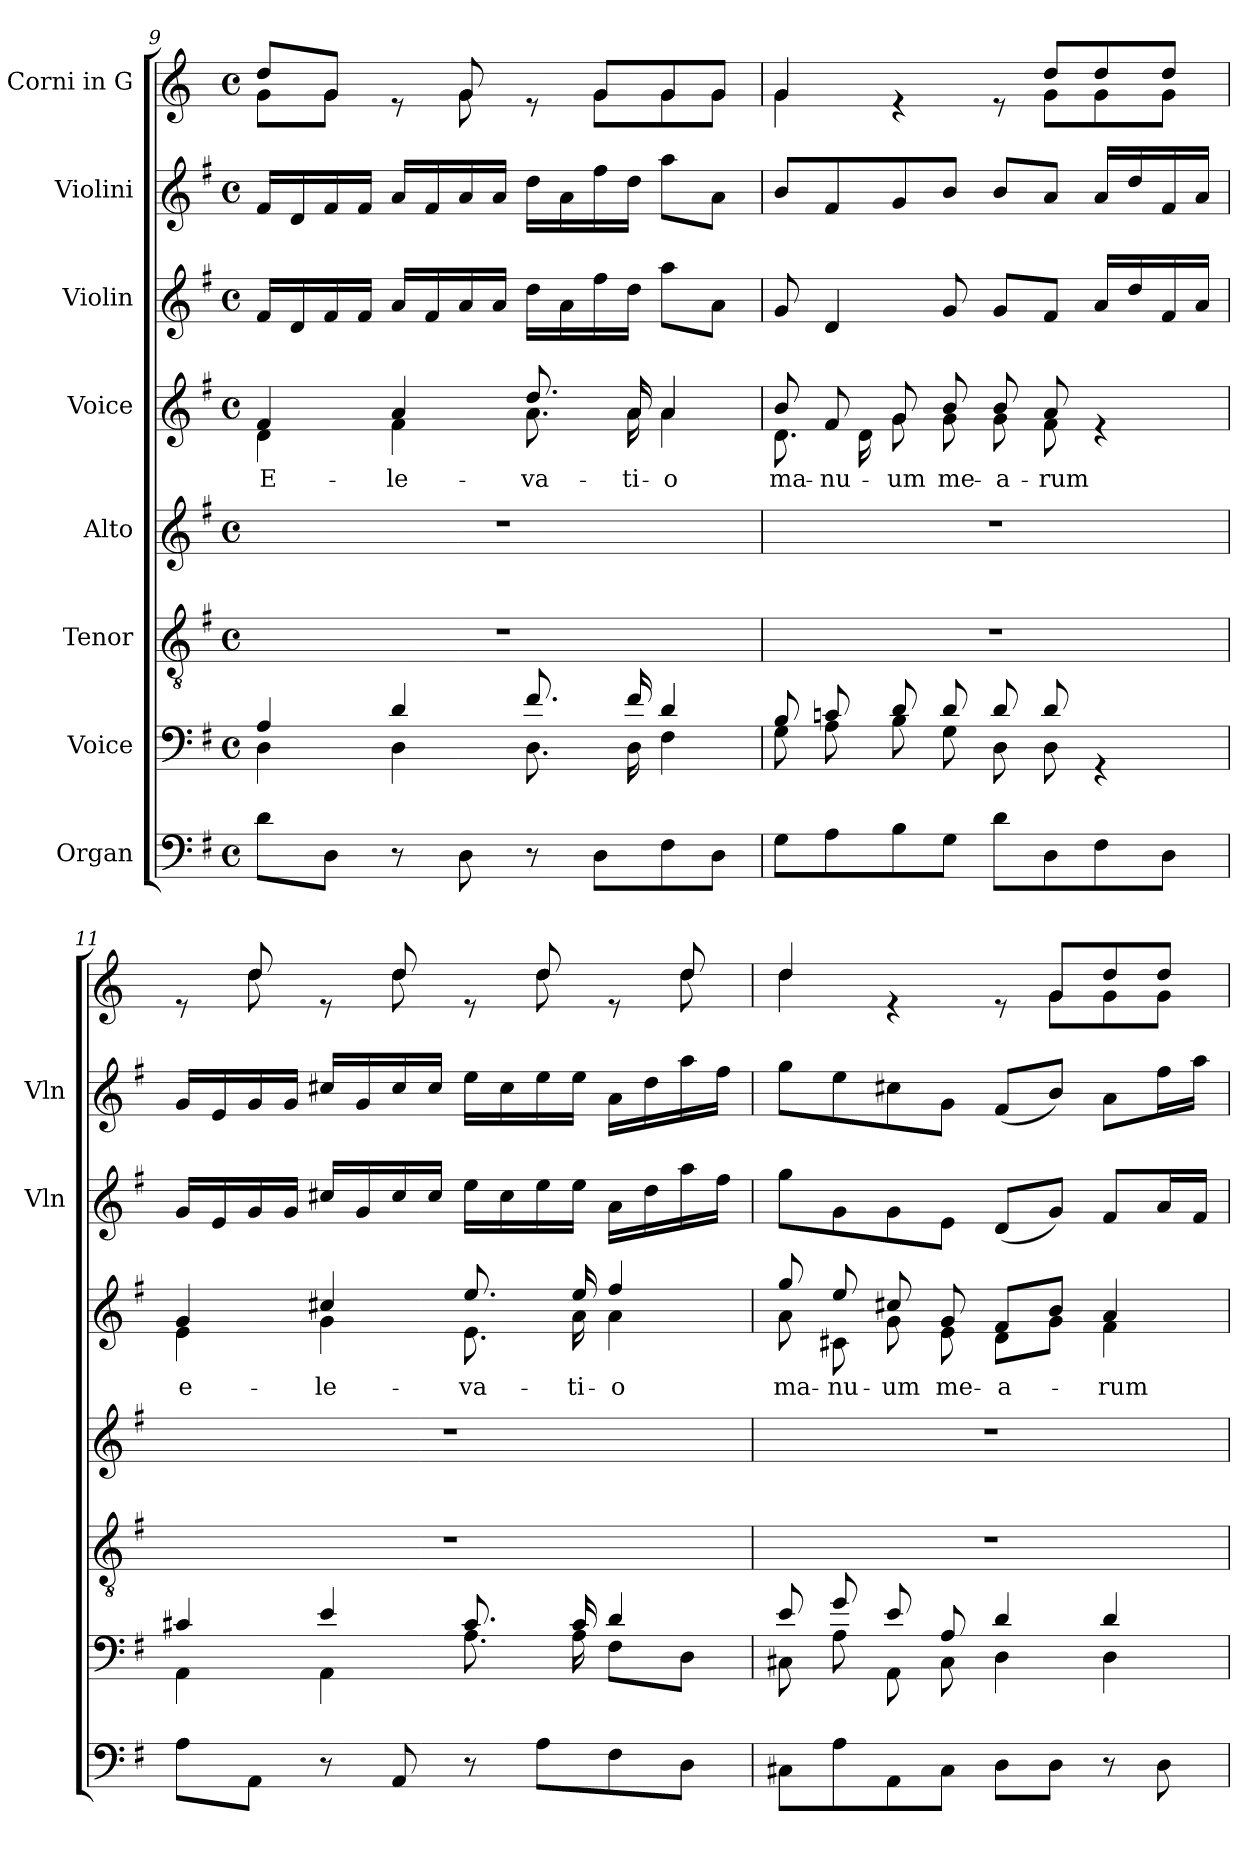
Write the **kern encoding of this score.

**kern	**kern	**kern	**kern	**kern	**text	**kern	**kern	**kern
*part8	*part7	*part6	*part5	*part4	*part4	*part3	*part2	*part1
*staff8	*staff7	*staff6	*staff5	*staff4	*staff4	*staff3	*staff2	*staff1
*I"Organ	*I"Voice	*I"Tenor	*I"Alto	*I"Voice	*	*I"Violin	*I"Violini	*I"Corni in G
*	*	*	*	*	*	*I'Vln	*I'Vln	*
*clefF4	*clefF4	*clefGv2	*clefG2	*clefG2	*	*clefG2	*clefG2	*clefG2
*	*	*	*	*	*	*	*	*ITrd3c5
*k[f#]	*k[f#]	*k[f#]	*k[f#]	*k[f#]	*	*k[f#]	*k[f#]	*k[f#]
*M4/4	*M4/4	*M4/4	*M4/4	*M4/4	*	*M4/4	*M4/4	*M4/4
*met(c)	*met(c)	*met(c)	*met(c)	*met(c)	*	*met(c)	*met(c)	*met(c)
=9	=9	=9	=9	=9	=9	=9	=9	=9
*	*^	*	*	*	*	*	*	*
!	!	!	!	!	!	!LO:LY:b	!	!	!
*	*	*	*	*	*^	*	*	*	*^
8d\L	4A/	4D\	1r	1r	4f#/	4d\	E-	16f#/LL	16f#/LL	8a/L	8d\L
.	.	.	.	.	.	.	.	16d/	16d/	.	.
8D\J	.	.	.	.	.	.	.	16f#/	16f#/	8d/J	8d\J
.	.	.	.	.	.	.	.	16f#/JJ	16f#/JJ	.	.
!	!	!	!	!	!	!	!LO:LY:b	!	!	!	!
8r	4d/	4D\	.	.	4a/	4f#\	-le-	16a/LL	16a/LL	8re	8ryy
.	.	.	.	.	.	.	.	16f#/	16f#/	.	.
8D\	.	.	.	.	.	.	.	16a/	16a/	8d/	8d\
.	.	.	.	.	.	.	.	16a/JJ	16a/JJ	.	.
!	!	!	!	!	!	!	!LO:LY:b	!	!	!	!
8r	8.f#/	8.D\	.	.	8.dd/	8.a\	-va-	16dd\LL	16dd\LL	8re	8ryy
.	.	.	.	.	.	.	.	16a\	16a\	.	.
8D\L	.	.	.	.	.	.	.	16ff#\	16ff#\	8d/L	8d\L
!	!	!	!	!	!	!	!LO:LY:b	!	!	!	!
.	16f#/	16D\	.	.	16a/	16a\	-ti-	16dd\JJ	16dd\JJ	.	.
!	!	!	!	!	!	!	!LO:LY:b	!	!	!	!
8F#\	4d/	4F#\	.	.	4a/	4a\	-o	8aa\L	8aa\L	8d/	8d\
8D\J	.	.	.	.	.	.	.	8a\J	8a\J	8d/J	8d\J
=10	=10	=10	=10	=10	=10	=10	=10	=10	=10	=10	=10
!	!	!	!	!	!	!	!LO:LY:b	!	!	!	!
8G\L	8B/	8G\	1r	1r	8b/	8.d\	ma-	8g/	8b/L	4d/	4d\
!	!	!	!	!	!	!	!LO:LY:b	!	!	!	!
8A\	8cn/	8A\	.	.	8f#/	.	-nu-	4d/	8f#/	.	.
.	.	.	.	.	.	16d\	.	.	.	.	.
!	!	!	!	!	!	!	!LO:LY:b	!	!	!	!
8B\	8d/	8B\	.	.	8g/	8g\	-um	.	8g/	4re	4.ryy
!	!	!	!	!	!	!	!LO:LY:b	!	!	!	!
8G\J	8d/	8G\	.	.	8b/	8g\	me-	8g/	8b/J	.	.
!	!	!	!	!	!	!	!LO:LY:b	!	!	!	!
8d\L	8d/	8D\	.	.	8b/	8g\	-a-	8g/L	8b/L	8re	.
!	!	!	!	!	!	!	!LO:LY:b	!	!	!	!
8D\	8d/	8D\	.	.	8a/	8f#\	-rum	8f#/J	8a/J	8a/L	8d\L
8F#\	4rGG	4ryy	.	.	4re	4ryy	.	16a/LL	16a/LL	8a/	8d\
.	.	.	.	.	.	.	.	16dd/	16dd/	.	.
8D\J	.	.	.	.	.	.	.	16f#/	16f#/	8a/J	8d\J
.	.	.	.	.	.	.	.	16a/JJ	16a/JJ	.	.
!!LO:LB:g=z	!!
=11	=11	=11	=11	=11	=11	=11	=11	=11	=11	=11	=11
!	!	!	!	!	!	!	!LO:LY:b	!	!	!	!
8A\L	4c#X/	4AA\	1r	1r	4g/	4e\	e-	16g/LL	16g/LL	8re	8ryy
.	.	.	.	.	.	.	.	16e/	16e/	.	.
8AA\J	.	.	.	.	.	.	.	16g/	16g/	8a/	8a\
.	.	.	.	.	.	.	.	16g/JJ	16g/JJ	.	.
!	!	!	!	!	!	!	!LO:LY:b	!	!	!	!
8r	4e/	4AA\	.	.	4cc#X/	4g\	-le-	16cc#X/LL	16cc#X/LL	8re	8ryy
.	.	.	.	.	.	.	.	16g/	16g/	.	.
8AA/	.	.	.	.	.	.	.	16cc#/	16cc#/	8a/	8a\
.	.	.	.	.	.	.	.	16cc#/JJ	16cc#/JJ	.	.
!	!	!	!	!	!	!	!LO:LY:b	!	!	!	!
8r	8.c#/	8.A\	.	.	8.ee/	8.e\	-va-	16ee\LL	16ee\LL	8re	8ryy
.	.	.	.	.	.	.	.	16cc#\	16cc#\	.	.
8A\L	.	.	.	.	.	.	.	16ee\	16ee\	8a/	8a\
!	!	!	!	!	!	!	!LO:LY:b	!	!	!	!
.	16c#/	16A\	.	.	16ee/	16a\	-ti-	16ee\JJ	16ee\JJ	.	.
!	!	!	!	!	!	!	!LO:LY:b	!	!	!	!
8F#\	4d/	8F#\L	.	.	4ff#/	4a\	-o	16a\LL	16a\LL	8re	8ryy
.	.	.	.	.	.	.	.	16dd\	16dd\	.	.
8D\J	.	8D\J	.	.	.	.	.	16aa\	16aa\	8a/	8a\
.	.	.	.	.	.	.	.	16ff#\JJ	16ff#\JJ	.	.
=12	=12	=12	=12	=12	=12	=12	=12	=12	=12	=12	=12
!	!	!	!	!	!	!	!LO:LY:b	!	!	!	!
8C#X\L	8e/	8C#X\	1r	1r	8gg/	8a\	ma-	8gg\L	8gg\L	4a/	4a\
!	!	!	!	!	!	!	!LO:LY:b	!	!	!	!
8A\	8g/	8A\	.	.	8ee/	8c#X\	-nu-	8g\	8ee\	.	.
!	!	!	!	!	!	!	!LO:LY:b	!	!	!	!
8AA\	8e/	8AA\	.	.	8cc#X/	8g\	-um	8g\	8cc#X\	4re	4.ryy
!	!	!	!	!	!	!	!LO:LY:b	!	!	!	!
8C#\J	8A/	8C#\	.	.	8g/	8e\	me-	8e\J	8g\J	.	.
!	!	!	!	!	!	!	!LO:LY:b	!	!	!	!
8D\L	4d/	4D\	.	.	8f#/L	8d\L	-a-	(8d/L	(8f#/L	8re	.
8D\J	.	.	.	.	8b/J	8g\J	.	8g/J)	8b/J)	8d/L	8d\L
!	!	!	!	!	!	!	!LO:LY:b	!	!	!	!
8r	4d/	4D\	.	.	4a/	4f#\	-rum	8f#/L	8a\L	8a/	8d\
8D\	.	.	.	.	.	.	.	16a/L	16ff#\L	8a/J	8d\J
.	.	.	.	.	.	.	.	16f#/JJ	16aa\JJ	.	.
*	*v	*v	*	*	*v	*v	*	*	*	*v	*v
=	=	=	=	=	=	=	=	=
*-	*-	*-	*-	*-	*-	*-	*-	*-
